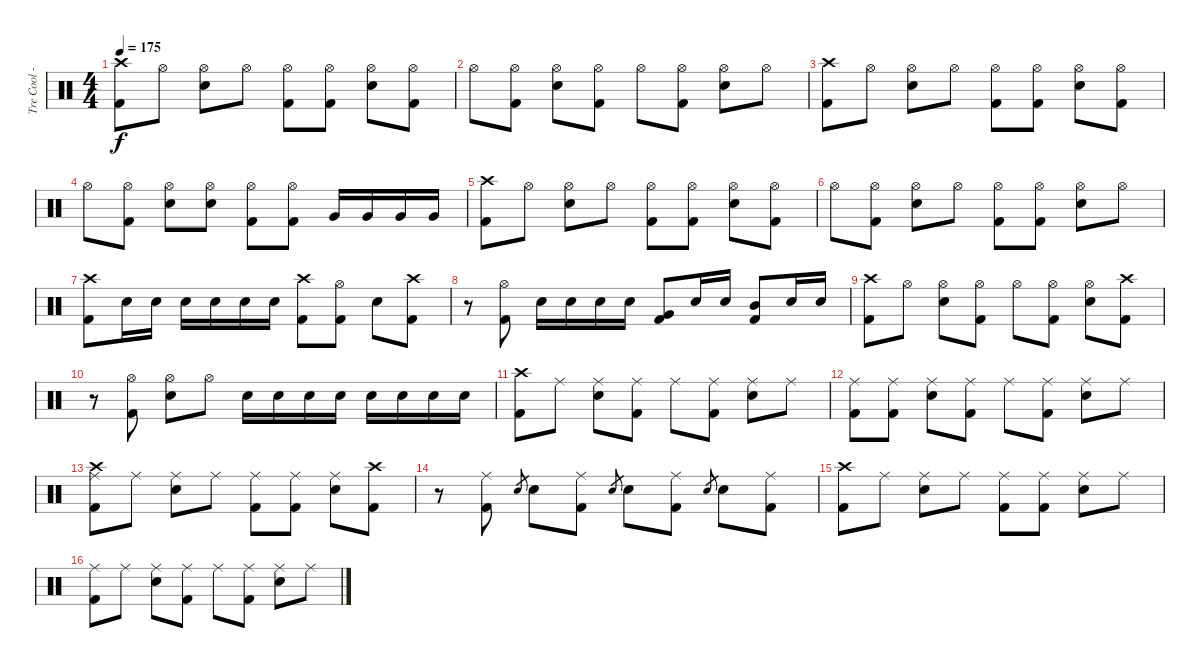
\track ("Tre Cool - Percussion" "Tre Cool -") {instrument percussion}
\staff {score}
\articulation defaults
\ts (4 4)
\tempo 175
\clef neutral
\ks c
("Crash high (hit)" "Kick (hit) 2").8{dy f} "Hi-Hat (open)".8 ("Hi-Hat (open)" "Electric Snare (hit)").8 "Hi-Hat (open)".8 ("Hi-Hat (open)" "Kick (hit) 2").8 ("Hi-Hat (open)" "Kick (hit) 2").8 ("Hi-Hat (open)" "Electric Snare (hit)").8 ("Hi-Hat (open)" "Kick (hit) 2").8 |
"Hi-Hat (open)".8 ("Hi-Hat (open)" "Kick (hit) 2").8 ("Hi-Hat (open)" "Electric Snare (hit)").8 ("Hi-Hat (open)" "Kick (hit) 2").8 "Hi-Hat (open)".8 ("Hi-Hat (open)" "Kick (hit) 2").8 ("Hi-Hat (open)" "Electric Snare (hit)").8 "Hi-Hat (open)".8 |
("Crash high (hit)" "Kick (hit) 2").8 "Hi-Hat (open)".8 ("Hi-Hat (open)" "Electric Snare (hit)").8 "Hi-Hat (open)".8 ("Hi-Hat (open)" "Kick (hit) 2").8 ("Hi-Hat (open)" "Kick (hit) 2").8 ("Hi-Hat (open)" "Electric Snare (hit)").8 ("Hi-Hat (open)" "Kick (hit) 2").8 |
"Hi-Hat (open)".8 ("Hi-Hat (open)" "Kick (hit) 2").8 ("Hi-Hat (open)" "Electric Snare (hit)").8 ("Hi-Hat (open)" "Electric Snare (hit)").8 ("Hi-Hat (open)" "Kick (hit) 2").8 ("Hi-Hat (open)" "Kick (hit) 2").8 "Very Low Tom (hit)".16 "Very Low Tom (hit)".16 "Very Low Tom (hit)".16 "Very Low Tom (hit)".16 |
("Crash high (hit)" "Kick (hit) 2").8 "Hi-Hat (open)".8 ("Hi-Hat (open)" "Electric Snare (hit)").8 "Hi-Hat (open)".8 ("Hi-Hat (open)" "Kick (hit) 2").8 ("Hi-Hat (open)" "Kick (hit) 2").8 ("Hi-Hat (open)" "Electric Snare (hit)").8 ("Hi-Hat (open)" "Kick (hit) 2").8 |
"Hi-Hat (open)".8 ("Hi-Hat (open)" "Kick (hit) 2").8 ("Hi-Hat (open)" "Electric Snare (hit)").8 "Hi-Hat (open)".8 ("Hi-Hat (open)" "Kick (hit) 2").8 ("Hi-Hat (open)" "Kick (hit) 2").8 ("Hi-Hat (open)" "Electric Snare (hit)").8 "Hi-Hat (open)".8 |
("Crash high (hit)" "Kick (hit) 2").8 "Electric Snare (hit)".16 "Electric Snare (hit)".16 "Electric Snare (hit)".16 "Electric Snare (hit)".16 "Electric Snare (hit)".16 "Electric Snare (hit)".16 ("Crash high (hit)" "Kick (hit) 2").8 ("Hi-Hat (open)" "Kick (hit) 2").8 "Electric Snare (hit)".8 ("Crash high (hit)" "Kick (hit) 2").8 |
r.8 ("Hi-Hat (open)" "Kick (hit) 2").8 "Electric Snare (hit)".16 "Electric Snare (hit)".16 "Electric Snare (hit)".16 "Electric Snare (hit)".16 ("Very Low Tom (hit)" "Kick (hit) 2").8 "Electric Snare (hit)".16 "Electric Snare (hit)".16 ("Mid Tom (hit)" "Kick (hit) 2").8 "Electric Snare (hit)".16 "Electric Snare (hit)".16 |
("Crash high (hit)" "Kick (hit) 2").8 "Hi-Hat (open)".8 ("Hi-Hat (open)" "Electric Snare (hit)").8 ("Hi-Hat (open)" "Kick (hit) 2").8 "Hi-Hat (open)".8 ("Hi-Hat (open)" "Kick (hit) 2").8 ("Hi-Hat (open)" "Electric Snare (hit)").8 ("Crash high (hit)" "Kick (hit) 2").8 |
r.8 ("Hi-Hat (open)" "Kick (hit) 2").8 ("Hi-Hat (open)" "Electric Snare (hit)").8 "Hi-Hat (open)".8 "Electric Snare (hit)".16 "Electric Snare (hit)".16 "Electric Snare (hit)".16 "Electric Snare (hit)".16 "Electric Snare (hit)".16 "Electric Snare (hit)".16 "Electric Snare (hit)".16 "Electric Snare (hit)".16 |
("Crash high (hit)" "Kick (hit) 2").8 "Ride (middle)".8 ("Ride (middle)" "Electric Snare (hit)").8 ("Ride (middle)" "Kick (hit) 2").8 "Ride (middle)".8 ("Ride (middle)" "Kick (hit) 2").8 ("Ride (middle)" "Electric Snare (hit)").8 "Ride (middle)".8 |
("Ride (middle)" "Kick (hit) 2").8 ("Ride (middle)" "Kick (hit) 2").8 ("Ride (middle)" "Electric Snare (hit)").8 ("Ride (middle)" "Kick (hit) 2").8 "Ride (middle)".8 ("Ride (middle)" "Kick (hit) 2").8 ("Ride (middle)" "Electric Snare (hit)").8 "Ride (middle)".8 |
("Crash high (hit)" "Ride (middle)" "Kick (hit) 2").8 "Ride (middle)".8 ("Ride (middle)" "Electric Snare (hit)").8 "Ride (middle)".8 ("Ride (middle)" "Kick (hit) 2").8 ("Ride (middle)" "Kick (hit) 2").8 ("Ride (middle)" "Electric Snare (hit)").8 ("Crash high (hit)" "Kick (hit) 2").8 |
r.8 ("Ride (middle)" "Kick (hit) 2").8 "Electric Snare (hit)".8{gr} "Electric Snare (hit)".8 ("Ride (middle)" "Kick (hit) 2").8 "Electric Snare (hit)".8{gr} "Electric Snare (hit)".8 ("Ride (middle)" "Kick (hit) 2").8 "Electric Snare (hit)".8{gr} "Electric Snare (hit)".8 ("Ride (middle)" "Kick (hit) 2").8 |
("Crash high (hit)" "Kick (hit) 2").8 "Ride (middle)".8 ("Ride (middle)" "Electric Snare (hit)").8 "Ride (middle)".8 ("Ride (middle)" "Kick (hit) 2").8 ("Ride (middle)" "Kick (hit) 2").8 ("Ride (middle)" "Electric Snare (hit)").8 "Ride (middle)".8 |
("Ride (middle)" "Kick (hit) 2").8 "Ride (middle)".8 ("Ride (middle)" "Electric Snare (hit)").8 ("Ride (middle)" "Kick (hit) 2").8 "Ride (middle)".8 ("Ride (middle)" "Kick (hit) 2").8 ("Ride (middle)" "Electric Snare (hit)").8 "Ride (middle)".8
